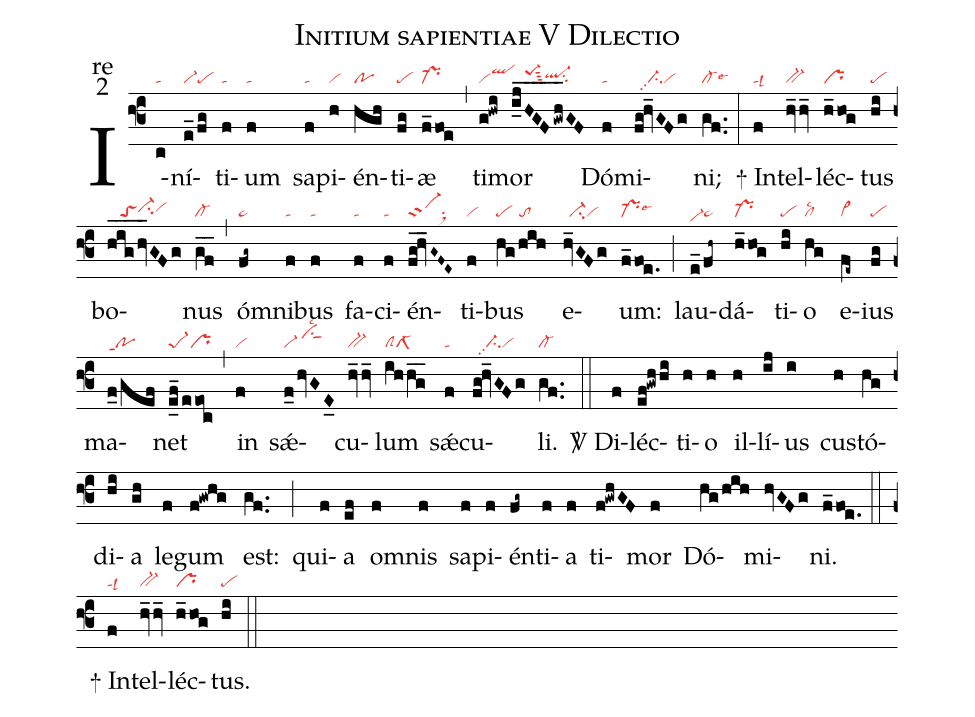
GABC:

name:Initium sapientiae V Dilectio;
office-part:re;
mode:2;
nabc-lines:1;
%%
(f3) I(c|ta)ní(e_/fg|vi-pe)ti(f|ta)um(f|ta)
sa(f|ta)pi(h|vi)én(hgh|po)ti(fg|pe)æ(f_foe|pr-) (,)
ti(g!hwi|viqlhj)mor(ijHGF_____/gwh_GF|////pe-1hisut3ql-hhsu2)
Dó(f|ta)mi(fg@hv_GFg|////ci-pp2vi)ni;(gf..|cl-lse6) (:)

<sp>+</sp> In(f|talsl3)tel(hvv_|bv-)léc(h_hog|pr)tus(hi|pe)
bo(hig___/hv_GFg|////toSci-hhvihh)nus(gf__|cl-) (,)
óm(fg~|pe~)ni(f|ta)bus(f|ta)
fa(f|ta)ci(f|ta)én(fg@hv__G~F~E~|sc-su1sux1)ti(f|vi)bus(hg/hih|pe//to)
e(hv_GFg|//ci-vi)um:(f_foe.|pr-lse6) (;)
lau(e_/fh~|vi-hdpe~)dá(h_hog|pr-)ti(hi|pe)o(hg|cllsc2)
e(fe~|vi>)ius(fg|pe) ma(f_0/gef|poppt1)net(ef__/eeoc|pe-1pr) (,)
in(f|vi) sǽ(f_0/hvGE_0|vi-/vihjsu1sut1lsc2)cu(hvv_|bv-)lum(ih/hg__|clSclS-1)
sǽ(f|ta)cu(fg@hv_GFg|////ci-pp2vi)li.(gf..|cl-) (::)

<sp>V/</sp> Di(f)léc(ef!gwhhi)ti(h)o(h) il(h)lí(ij)us(i)
cus(h)tó(hg)di(hi)a(gh) le(f)gum(f!gwhg) est:(gf..) (;)
qui(f)a(ef) om(f)nis(f) sa(f)pi(f)én(fg~)ti(f)a(f)
ti(f!gwhGF)mor(f) Dó(hg/hih)mi(hvGFg)ni.(f_foe.) (::)

<sp>+</sp> In(f|talsl3)tel(hvv_|bv-)léc(h_hog|pr)tus.(hi|pe) (::)
